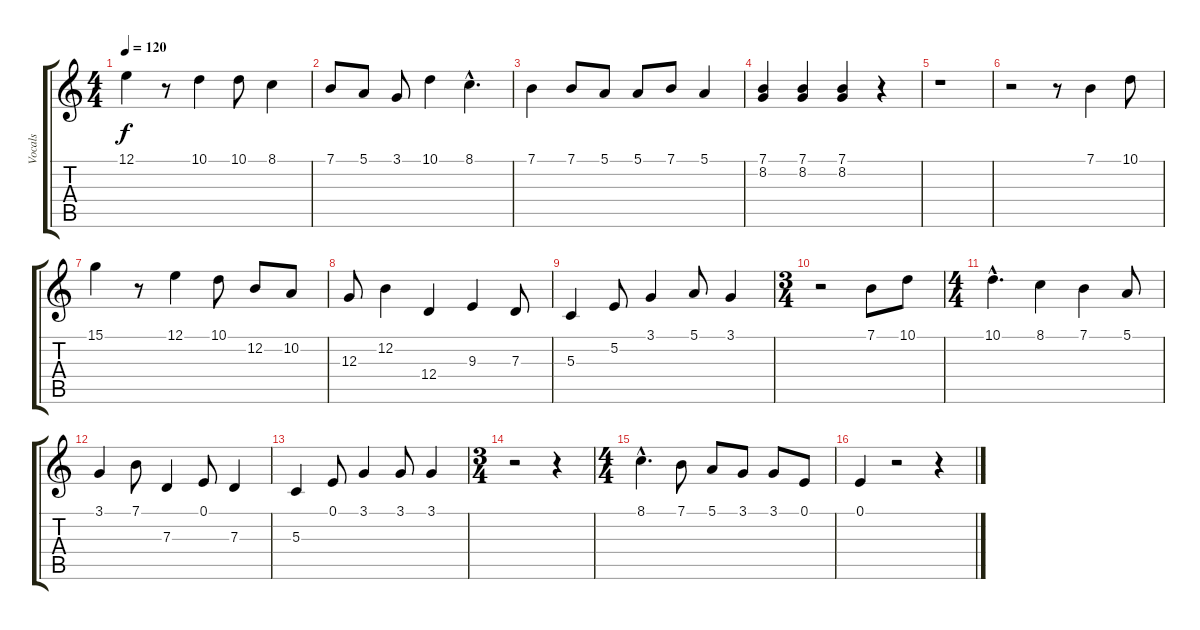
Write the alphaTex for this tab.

\track ("Vocals   " "Vocals   ") {instrument acousticgrandpiano}
\staff {score tabs}
\tuning (E4 B3 G3 D3 A2 E2) {hide}
\ts (4 4)
\tempo 120
\clef g2
\ks c
12.1.4{dy f} r.8 10.1.4 10.1.8 8.1.4 |
7.1.8 5.1.8 3.1.8 10.1.4 8.1{hac}.4{d} |
7.1.4 7.1.8 5.1.8 5.1.8 7.1.8 5.1.4 |
(7.1 8.2).4 (7.1 8.2).4 (7.1 8.2).4 r.4 |
r.1 |
r.2 r.8 7.1.4 10.1.8 |
15.1.4 r.8 12.1.4 10.1.8 12.2.8 10.2.8 |
12.3.8 12.2.4 12.4.4 9.3.4 7.3.8 |
5.3.4 5.2.8 3.1.4 5.1.8 3.1.4 |
\ts (3 4)
r.2 7.1.8 10.1.8 |
\ts (4 4)
10.1{hac}.4{d} 8.1.4 7.1.4 5.1.8 |
3.1.4 7.1.8 7.3.4 0.1.8 7.3.4 |
5.3.4 0.1.8 3.1.4 3.1.8 3.1.4 |
\ts (3 4)
r.2 r.4 |
\ts (4 4)
8.1{hac}.4{d} 7.1.8 5.1.8 3.1.8 3.1.8 0.1.8 |
0.1.4 r.2 r.4
